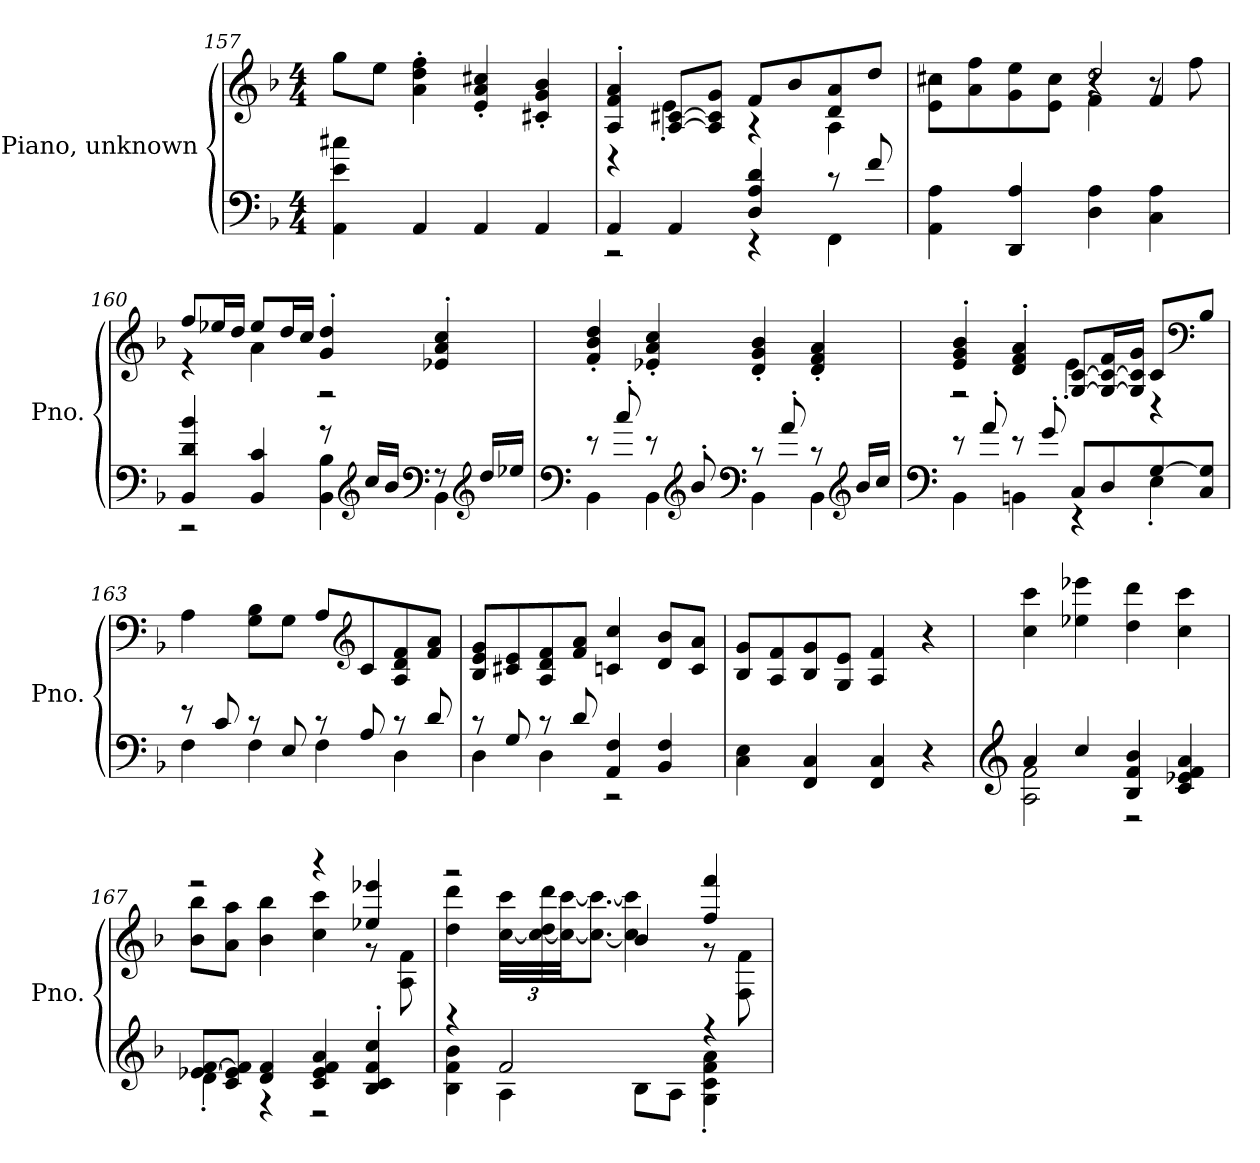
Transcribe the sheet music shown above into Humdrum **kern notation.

**kern	**kern
*part1	*part1
*staff2	*staff1
*I"Piano, unknown	*
*I'Pno.	*
*clefF4	*clefG2
*k[b-]	*k[b-]
*M4/4	*M4/4
=157	=157
4AA\ 4e\ 4cc#X\	8gg\L
.	8ee\J
4AA/	4a\' 4dd\' 4ff\'
4AA/	4e/' 4a/' 4cc#X/'
4AA/	4c#X/' 4g/' 4b-/'
=158	=158
*^	*^
4AA/	2r	4A/' 4f/' 4a/'	4r
4AA/	.	[8A/ [8c#X/L	4e'\
.	.	8A/] 8c#/] 8g/J	.
4D/ 4A/ 4d/	4r	8f/L	4r
.	.	8b-/	.
8r	4FF\	8d/ 8a/	4A\
8f/	.	8dd/J	.
*v	*v	*	*
!!LO:PB:g=z
=159	=159	=159
*	*	*^
4AA\ 4A\	2r	8e\ 8cc#X\L	2r
.	.	8a\ 8ff\	.
4DD/ 4A/	.	8g\ 8ee\	.
.	.	8e\ 8cc#\J	.
4D\ 4A\	2dd/	4f\	4r
4C\ 4A\	.	8r	4f/
.	.	8ff\	.
*	*	*v	*v
=160	=160	=160
*^	*	*
4BB-/ 4d/ 4b-/	2r	8ff/L	4r
.	.	16ee-X/L	.
.	.	16dd/JJ	.
4BB-/ 4c/	.	8ee-/L	4a\
.	.	16dd/L	.
.	.	16cc/JJ	.
8r	4BB-\ 4B-\	4g/' 4dd/'	2r
*clefG2	*	*	*
16cc/LL	.	.	.
16b-/JJ	.	.	.
*clefF4	*	*	*
8r	4BB-\	4e-X/' 4a/' 4cc/'	.
*clefG2	*	*	*
16dd/LL	.	.	.
16ee-X/JJ	.	.	.
*	*	*v	*v
=161	=161	=161
*clefF4	*	*
8r	4BB-\	4f/' 4b-/' 4dd/'
8cc'/	.	.
8r	4BB-\	4e-X/' 4a/' 4cc/'
*clefG2	*	*
8b-'/	.	.
*clefF4	*	*
8r	4BB-\	4d/' 4g/' 4b-/'
8a'/	.	.
8r	4BB-\	4d/' 4f/' 4a/'
*clefG2	*	*
16b-/LL	.	.
16cc/JJ	.	.
!!LO:LB:g=z
=162	=162	=162
*clefF4	*	*
*	*	*^
8r	4BB-\	4e/' 4g/' 4b-/'	2r
8a'/	.	.	.
8r	4BBn\	4d/' 4f/' 4a/'	.
8g'/	.	.	.
8C/L	4r	[8G/ [8c/L	4e'\
8D/	.	16G/_ 16c/_ 16f/L	.
.	.	16G/] 16c/] 16g/JJ	.
[8G/	4E'\	8c/L	4r
*	*	*clefF4	*
8C/ 8G/]J	.	8B-/J	.
*	*	*v	*v
=163	=163	=163
8r	4F\	4A\
8c/	.	.
8r	4F\	8G\ 8B-\L
8E/	.	8G\J
8r	4F\	8A/L
*	*	*clefG2
8A/	.	8c/
8r	4D\	8A/ 8d/ 8f/
8d/	.	8f/ 8a/J
=164	=164	=164
8r	4D\	8B-/ 8e/ 8g/L
8G/	.	8c#X/ 8e/
8r	4D\	8A/ 8d/ 8f/
8d/	.	8f/ 8a/J
4AA/ 4F/	2r	4cn/ 4cc/
4BB-/ 4F/	.	8d/ 8b-/L
.	.	8c/ 8a/J
*v	*v	*
=165	=165
4C\ 4E\	8B-/ 8g/L
.	8A/ 8f/
4FF/ 4C/	8B-/ 8g/
.	8G/ 8e/J
4FF/ 4C/	4A/ 4f/
4r	4r
!!LO:LB:g=z
=166	=166
*clefG2	*
*^	*
4a/	2A\ 2f\	4cc\ 4ccc\
4cc/	.	4ee-X\ 4eee-X\
4B-/ 4f/ 4b-/	2r	4dd\ 4ddd\
4c/ 4e-X/ 4f/ 4a/	.	4cc\ 4ccc\
=167	=167	=167
*	*	*^
[8e-X/ [8f/L	4d'\	2r	8b-\ 8bb-\L
8c/ 8e-/] 8f/]J	.	.	8a\ 8aa\J
4d/ 4f/	4r	.	4b-\ 4bb-\
4c/ 4e-/ 4f/ 4a/	2r	4r	4cc\ 4ccc\
4B-/' 4c/' 4f/' 4cc/'	.	4ee-X/ 4eee-X/	8r
.	.	.	8A\ 8f\
=168	=168	=168	=168
4r	4B-\ 4f\ 4b-\	2r	4dd\ 4ddd\
*	*	*	*Xbrackettup
2f/	4A\	.	[48cc\ 48ccc\LLL
.	.	.	48cc\_ 48dd\ 48ddd\
.	.	.	48cc\_ [48ccc\JJ
.	.	.	8.cc\_ 8.ccc\_J
.	8B-\L	4b-/	4cc\] 4ccc\]
.	8A\J	.	.
4r	4G\' 4c\' 4f\' 4a\'	4ff/ 4fff/	8r
.	.	.	8F\ 8f\
*v	*v	*	*
*	*v	*v
=	=
*-	*-
